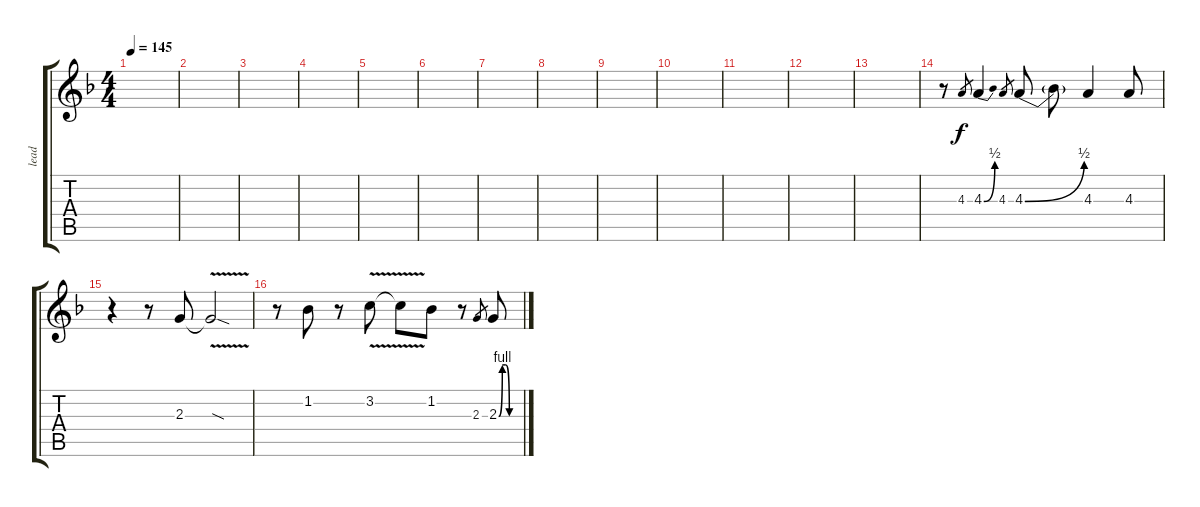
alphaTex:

\track ("lead" "lead") {instrument distortionguitar}
\staff {score tabs}
\tuning (D4 A3 F3 C3 G2 D2) {hide}
\ts (4 4)
\tempo 145
\clef g2
\ks f
|
|
|
|
|
|
|
|
|
|
|
|
|
r.8 4.3.8{gr} 4.3{be (bend 0 0 60 2)}.4 4.3.8{gr} 4.3{be (bend 0 0 60 2)}.8 4.3{t}.8 4.3.4 4.3.8 |
r.4 r.8 2.3.8 2.3{v sod t}.2 |
r.8 1.2.8 r.8 3.2{v}.8 3.2{t}.8 1.2.8 r.8 2.3.8{gr} 2.3{be (custom 0 0 10 4 20 4 30 0 60 0)}.8
